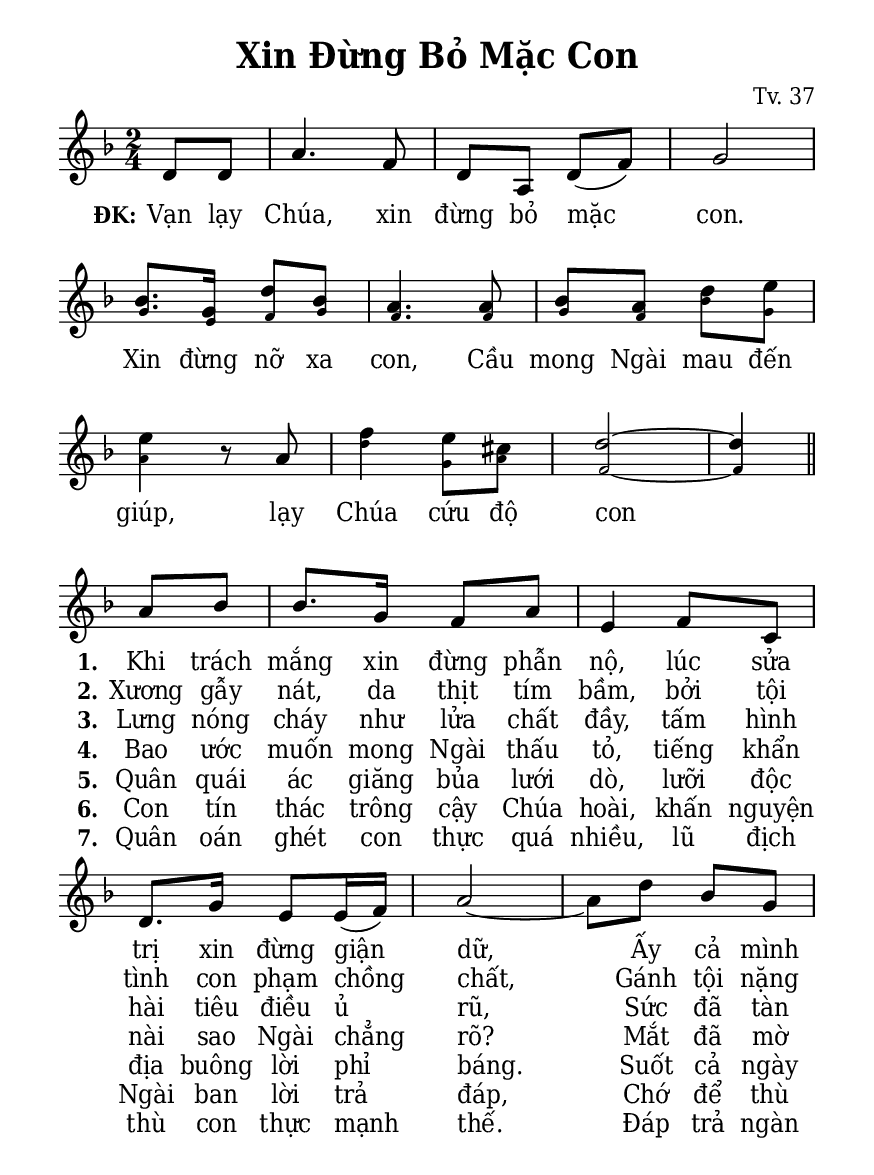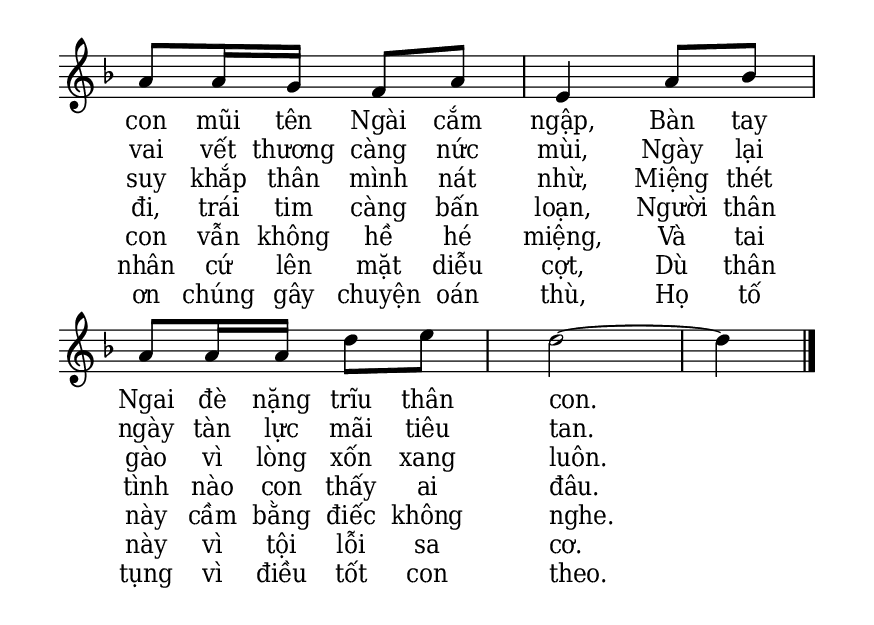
% Cài đặt chung\
\version "2.22.1"
\include "english.ly"

\header {
  title = "Xin Đừng Bỏ Mặc Con"
  composer = "Tv. 37"
  %arranger = "Lm. Kim Long"
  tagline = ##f
}

% Nhạc phiên khúc
nhacPhienKhucSop = \relative c' {
  \partial 4 d8 d |
  a'4. f8 |
  d a d (f) |
  g2 |
  bf8. g16 d'8 bf |
  a4. a8 |
  bf a d e |
  e4 r8 a, |
  f'4 e8 cs |
  d2 ~ |
  d4 \bar "||" \break
  
  a8 bf |
  bf8. g16 f8 a |
  e4 f8 c |
  d8. g16 e8 e16 (f) |
  a2 ~ |
  a8 d bf g |
  a a16 g f8 a |
  e4 a8 bf |
  a a16 a d8 e |
  d2 ~ |
  d4 \bar "|."
}

nhacPhienKhucAlto = \relative c' {
  d8 d |
  a'4. f8 |
  d a d (f) |
  g2 |
  g8. e16 f8 g |
  f4. f8 |
  g f bf g |
  a4 r8 a |
  d4 g,8 a |
  f2 ~ |
  f4
}

% Lời phiên khúc
loiPhienKhucSop = \lyrics {
  \set stanza = "ĐK:"
  Vạn lạy Chúa, xin đừng bỏ mặc con.
  Xin đừng nỡ xa con,
  Cầu mong Ngài mau đến giúp,
  lạy Chúa cứu độ con
  <<
    {
      \set stanza = "1."
      Khi trách mắng xin đừng phẫn nộ,
      lúc sửa trị xin đừng giận dữ,
      Ấy cả mình con mũi tên Ngài cắm ngập,
      Bàn tay Ngai đè nặng trĩu thân con.
    }
    \new Lyrics {
	    \set associatedVoice = "beSop"
	    \set stanza = "2."
	    Xương gẫy nát, da thịt tím bầm,
	    bởi tội tình con phạm chồng chất,
	    Gánh tội nặng vai vết thương càng nức mùi,
	    Ngày lại ngày tàn lực mãi tiêu tan.
    }
    \new Lyrics {
	    \set associatedVoice = "beSop"
	    \set stanza = "3."
	    Lưng nóng cháy như lửa chất đầy,
	    tấm hình hài tiêu điều ủ rũ,
	    Sức đã tàn suy khắp thân mình nát nhừ,
	    Miệng thét gào vì lòng xốn xang luôn.
    }
    \new Lyrics {
	    \set associatedVoice = "beSop"
	    \set stanza = "4."
	    Bao ước muốn mong Ngài thấu tỏ,
	    tiếng khẩn nài sao Ngài chẳng rõ?
	    Mắt đã mờ đi, trái tim càng bấn loạn,
	    Người thân tình nào con thấy ai đâu.
    }
    \new Lyrics {
	    \set associatedVoice = "beSop"
	    \set stanza = "5."
	    Quân quái ác giăng bủa lưới dò,
	    lưỡi độc địa buông lời phỉ báng.
	    Suốt cả ngày con vẫn không hề hé miệng,
	    Và tai này cầm bằng điếc không nghe.
    }
    \new Lyrics {
	    \set associatedVoice = "beSop"
	    \set stanza = "6."
	    Con tín thác trông cậy Chúa hoài,
	    khấn nguyện Ngài ban lời trả đáp,
	    Chớ để thù nhân cứ lên mặt diễu cợt,
	    Dù thân này vì tội lỗi sa cơ.
    }
    \new Lyrics {
	    \set associatedVoice = "beSop"
	    \set stanza = "7."
	    Quân oán ghét con thực quá nhiều,
	    lũ địch thù con thực mạnh thế.
	    Đáp trả ngàn ơn chúng gây chuyện oán thù,
	    Họ tố tụng vì điều tốt con theo.
    }
  >>
}

% Dàn trang
\paper {
  #(set-paper-size "a5")
  top-margin = 10\mm
  bottom-margin = 10\mm
  left-margin = 10\mm
  right-margin = 10\mm
  indent = #0
  #(define fonts
	 (make-pango-font-tree "Deja Vu Serif Condensed"
	 		       "Deja Vu Serif Condensed"
			       "Deja Vu Serif Condensed"
			       (/ 20 20)))
  print-page-number = ##f
  %page-count = #1
}

TongNhip = {
  \key f \major \time 2/4
  \set Timing.beamExceptions = #'()
  \set Timing.baseMoment = #(ly:make-moment 1/4)
}

% Đổi kích thước nốt cho bè phụ
notBePhu =
#(define-music-function (font-size music) (number? ly:music?)
   (for-some-music
     (lambda (m)
       (if (music-is-of-type? m 'rhythmic-event)
           (begin
             (set! (ly:music-property m 'tweaks)
                   (cons `(font-size . ,font-size)
                         (ly:music-property m 'tweaks)))
             #t)
           #f))
     music)
   music)

\score {
  \new ChoirStaff <<
    \new Staff \with {
        \consists "Merge_rests_engraver"
        printPartCombineTexts = ##f
      }
      <<
      \new Voice \TongNhip \partCombine 
        \nhacPhienKhucSop
        \notBePhu -3 { \nhacPhienKhucAlto }
      \new NullVoice = beSop \nhacPhienKhucSop
      \new Lyrics \lyricsto beSop \loiPhienKhucSop
      >>
  >>
  \layout {
    %\override Staff.TimeSignature.transparent = ##t
    \override Lyrics.LyricSpace.minimum-distance = #1.5
    \override Score.BarNumber.break-visibility = ##(#f #f #f)
    \override Score.SpacingSpanner.uniform-stretching = ##t
  } 
}
